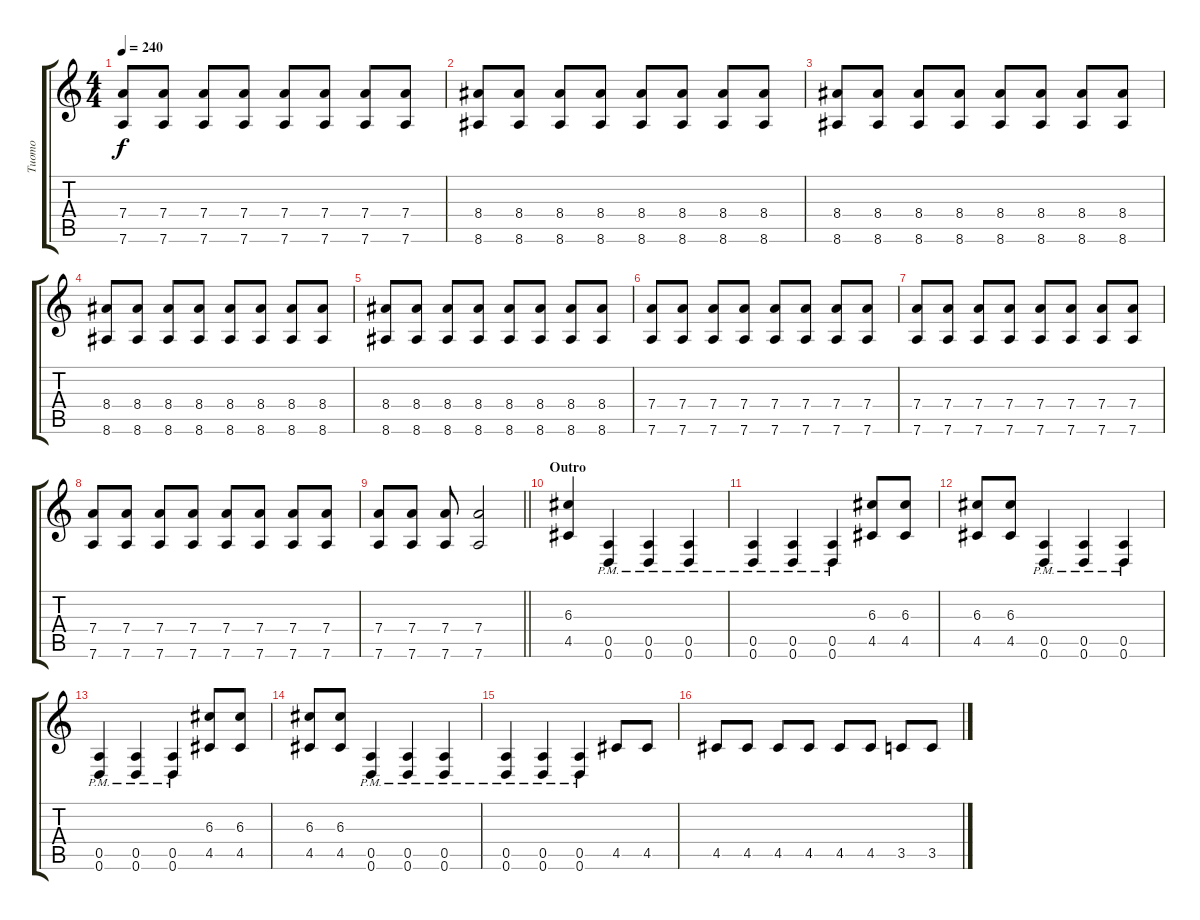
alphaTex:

\track ("Tuomo" "Tuomo") {instrument distortionguitar}
\staff {score tabs}
\tuning (E4 B3 G3 D3 A2 D2) {hide}
\ts (4 4)
\tempo 240
\clef g2
\ks c
(7.4 7.6).8{dy f} (7.4 7.6).8 (7.4 7.6).8 (7.4 7.6).8 (7.4 7.6).8 (7.4 7.6).8 (7.4 7.6).8 (7.4 7.6).8 |
(8.4 8.6).8 (8.4 8.6).8 (8.4 8.6).8 (8.4 8.6).8 (8.4 8.6).8 (8.4 8.6).8 (8.4 8.6).8 (8.4 8.6).8 |
(8.4 8.6).8 (8.4 8.6).8 (8.4 8.6).8 (8.4 8.6).8 (8.4 8.6).8 (8.4 8.6).8 (8.4 8.6).8 (8.4 8.6).8 |
(8.4 8.6).8 (8.4 8.6).8 (8.4 8.6).8 (8.4 8.6).8 (8.4 8.6).8 (8.4 8.6).8 (8.4 8.6).8 (8.4 8.6).8 |
(8.4 8.6).8 (8.4 8.6).8 (8.4 8.6).8 (8.4 8.6).8 (8.4 8.6).8 (8.4 8.6).8 (8.4 8.6).8 (8.4 8.6).8 |
(7.4 7.6).8 (7.4 7.6).8 (7.4 7.6).8 (7.4 7.6).8 (7.4 7.6).8 (7.4 7.6).8 (7.4 7.6).8 (7.4 7.6).8 |
(7.4 7.6).8 (7.4 7.6).8 (7.4 7.6).8 (7.4 7.6).8 (7.4 7.6).8 (7.4 7.6).8 (7.4 7.6).8 (7.4 7.6).8 |
(7.4 7.6).8 (7.4 7.6).8 (7.4 7.6).8 (7.4 7.6).8 (7.4 7.6).8 (7.4 7.6).8 (7.4 7.6).8 (7.4 7.6).8 |
\barLineRight lightlight
(7.4 7.6).8 (7.4 7.6).8 (7.4 7.6).8 (7.4 7.6).2 |
\section ("" "Outro")
(6.3 4.5).4 (0.5{pm} 0.6{pm}).4 (0.5{pm} 0.6{pm}).4 (0.5{pm} 0.6{pm}).4 |
(0.5{pm} 0.6{pm}).4 (0.5{pm} 0.6{pm}).4 (0.5{pm} 0.6{pm}).4 (6.3 4.5).8 (6.3 4.5).8 |
(6.3 4.5).8 (6.3 4.5).8 (0.5{pm} 0.6{pm}).4 (0.5{pm} 0.6{pm}).4 (0.5{pm} 0.6{pm}).4 |
(0.5{pm} 0.6{pm}).4 (0.5{pm} 0.6{pm}).4 (0.5{pm} 0.6{pm}).4 (6.3 4.5).8 (6.3 4.5).8 |
(6.3 4.5).8 (6.3 4.5).8 (0.5{pm} 0.6{pm}).4 (0.5{pm} 0.6{pm}).4 (0.5{pm} 0.6{pm}).4 |
(0.5{pm} 0.6{pm}).4 (0.5{pm} 0.6{pm}).4 (0.5{pm} 0.6{pm}).4 4.5.8 4.5.8 |
4.5.8 4.5.8 4.5.8 4.5.8 4.5.8 4.5.8 3.5.8 3.5.8
